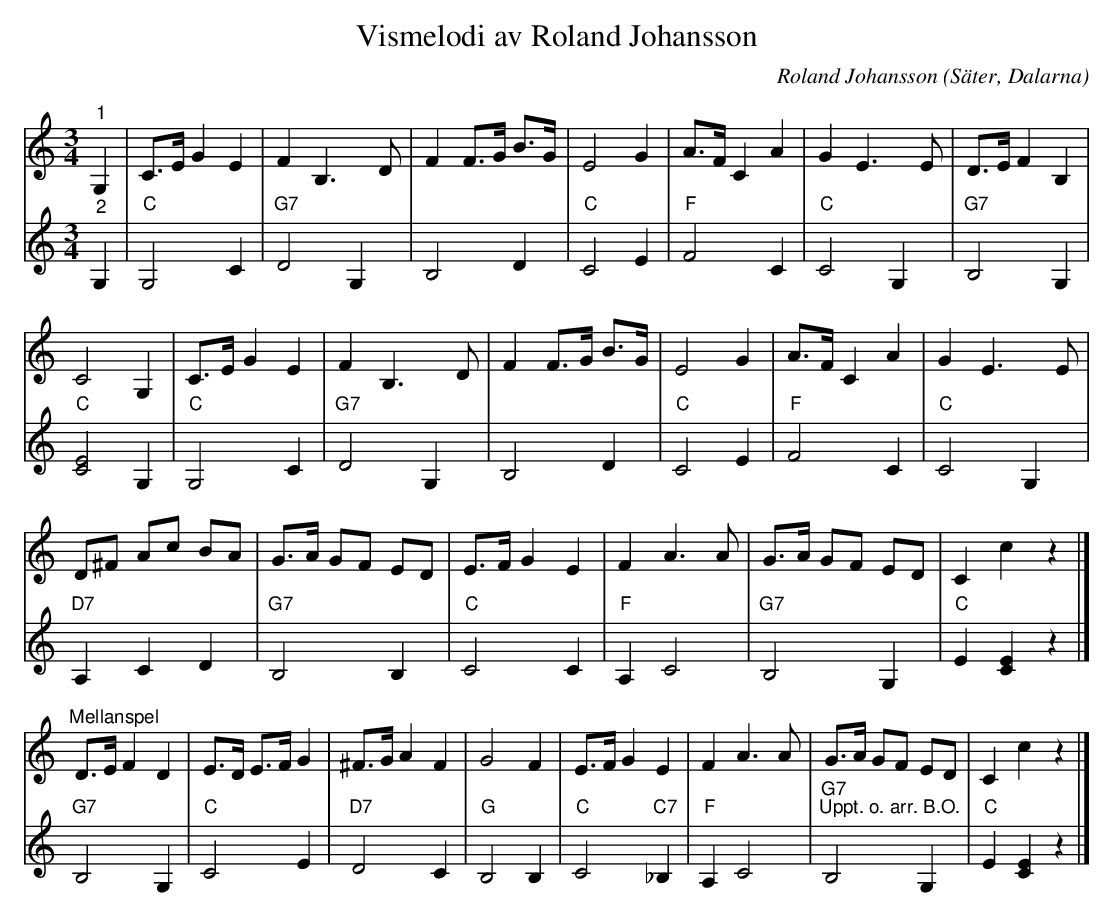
X:1
T:Vismelodi av Roland Johansson
O:Säter, Dalarna
C:Roland Johansson
L:1/4
M:3/4
K:C
V:1
"^1" G, | C/>E/ G E | F B,3/2 D/ | F F/>G/ B/>G/ | E2 G | A/>F/ C A | G E3/2 E/ | D/>E/ F B, |
C2 G, | C/>E/ G E | F B,3/2 D/ | F F/>G/ B/>G/ | E2 G | A/>F/ C A | G E3/2 E/ |
D/^F/ A/c/ B/A/ | G/>A/ G/F/ E/D/ | E/>F/ G E | F A3/2 A/ | G/>A/ G/F/ E/D/ | C c z |]
"^Mellanspel" D/>E/ F D | E/>D/ E/>F/ G | ^F/>G/ A F | G2 F | E/>F/ G E | F A3/2 A/ | G/>A/ G/F/ E/D/ | C c z |]
V:2
"^2" G, |"C" G,2 C |"G7" D2 G, | B,2 D |"C" C2 E |"F" F2 C |"C" C2 G, |"G7" B,2 G, |
"C" [CE]2 G, |"C" G,2 C |"G7" D2 G, | B,2 D |"C" C2 E |"F" F2 C |"C" C2 G, |"D7" A, C D |
"G7" B,2 B, |"C" C2 C |"F" A, C2 |"G7" B,2 G, |"C" E [CE] z |]"G7" B,2 G, |"C" C2 E |
"D7" D2 C |"G" B,2 B, |"C" C2 "C7"_B, |"F" A, C2 |"G7" "^Uppt. o. arr. B.O." B,2  G, | "C" E [CE] z |]
